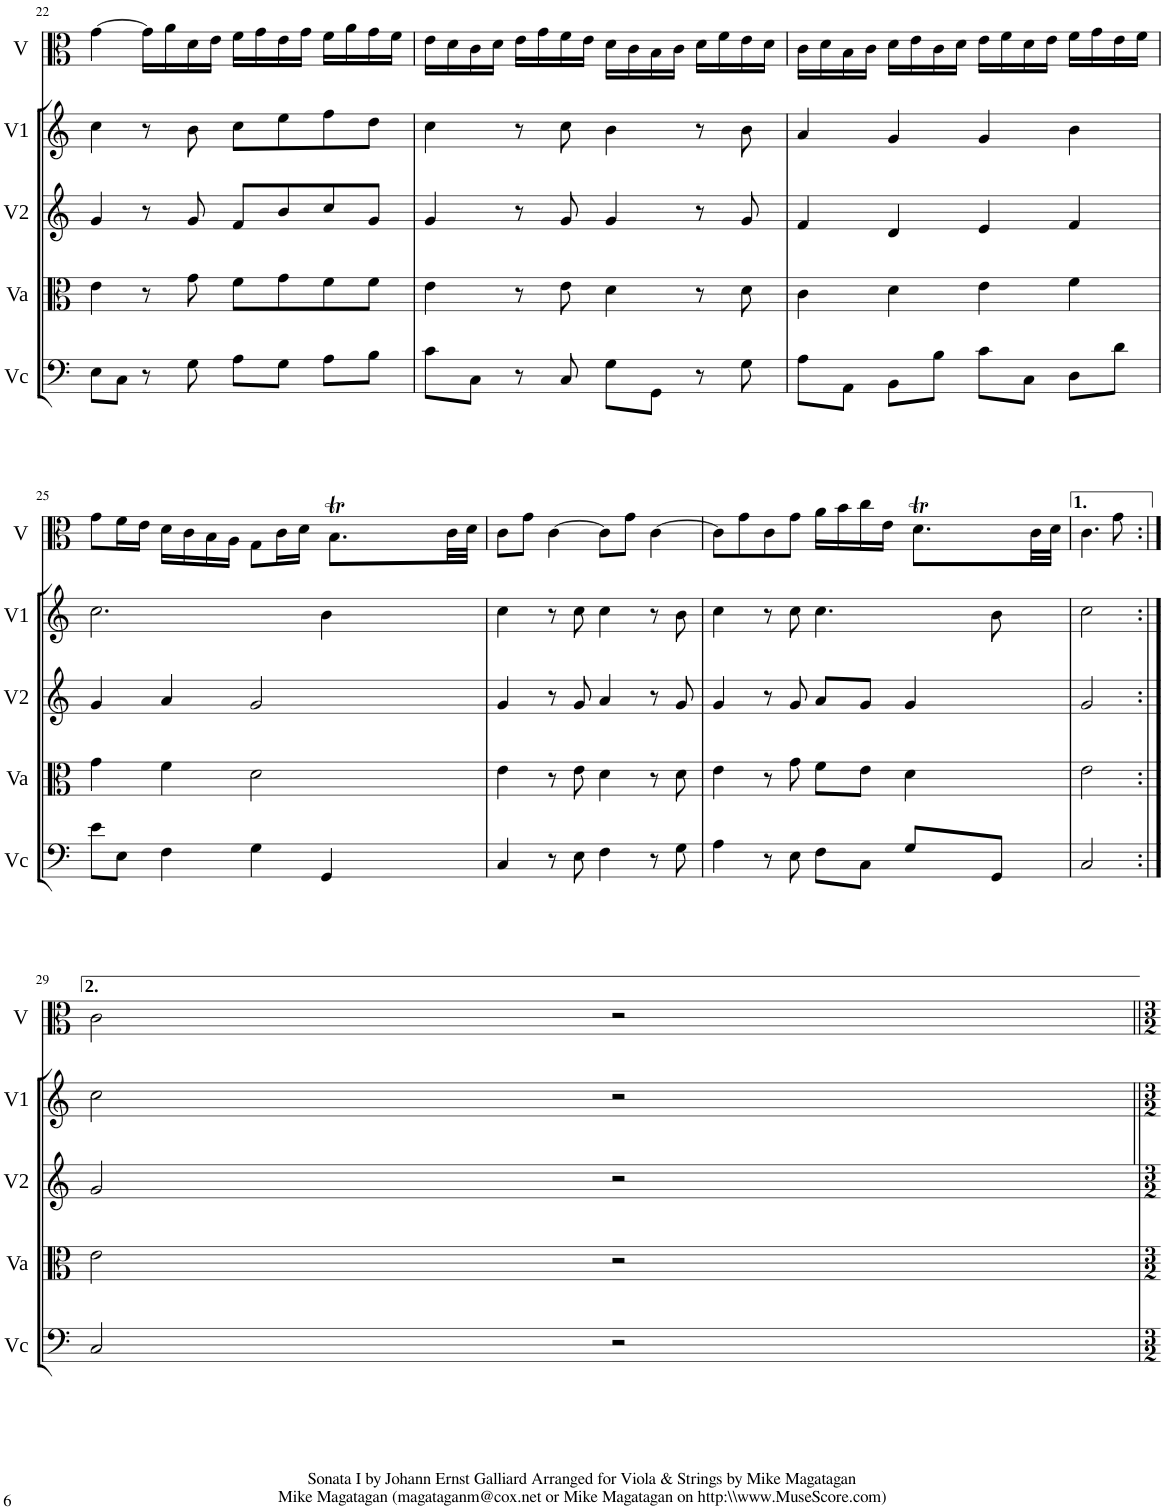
**kern	**kern	**kern	**kern	**kern
*part5	*part4	*part3	*part2	*part1
*staff5	*staff4	*staff3	*staff2	*staff1
*I"Cello	*I"Viola	*I"Violin 2	*I"Violin 1	*I"Viola
*	*I'Va	*I'V2	*I'V1	*I'V
!!LO:PB:g=z
*clefF4	*clefC3	*clefG2	*clefG2	*clefC3
*k[]	*k[]	*k[]	*k[]	*k[]
*M4/4	*M4/4	*M4/4	*M4/4	*M4/4
*met(c)	*met(c)	*met(c)	*met(c)	*met(c)
=22	=22	=22	=22	=22
8E\L	4e\	4g/	4cc\	[4g\
8C\J	.	.	.	.
8r	8r	8r	8r	16g\LL]
.	.	.	.	16a\
8G\	8g\	8g/	8b\	16d\
.	.	.	.	16e\JJ
8A\L	8f\L	8f/L	8cc\L	16f\LL
.	.	.	.	16g\
8G\J	8g\	8b/	8ee\	16e\
.	.	.	.	16g\JJ
8A\L	8f\	8cc/	8ff\	16f\LL
.	.	.	.	16a\
8B\J	8f\J	8g/J	8dd\J	16g\
.	.	.	.	16f\JJ
=23	=23	=23	=23	=23
8c\L	4e\	4g/	4cc\	16e\LL
.	.	.	.	16d\
8C\J	.	.	.	16c\
.	.	.	.	16d\JJ
8r	8r	8r	8r	16e\LL
.	.	.	.	16g\
8C/	8e\	8g/	8cc\	16f\
.	.	.	.	16e\JJ
8G\L	4d\	4g/	4b\	16d\LL
.	.	.	.	16c\
8GG\J	.	.	.	16B\
.	.	.	.	16c\JJ
8r	8r	8r	8r	16d\LL
.	.	.	.	16f\
8G\	8d\	8g/	8b\	16e\
.	.	.	.	16d\JJ
=24	=24	=24	=24	=24
8A\L	4c\	4f/	4a/	16c\LL
.	.	.	.	16d\
8AA\J	.	.	.	16B\
.	.	.	.	16c\JJ
8BB\L	4d\	4d/	4g/	16d\LL
.	.	.	.	16e\
8B\J	.	.	.	16c\
.	.	.	.	16d\JJ
8c\L	4e\	4e/	4g/	16e\LL
.	.	.	.	16f\
8C\J	.	.	.	16d\
.	.	.	.	16e\JJ
8D\L	4f\	4f/	4b\	16f\LL
.	.	.	.	16g\
8d\J	.	.	.	16e\
.	.	.	.	16f\JJ
!!LO:LB:g=z
=25	=25	=25	=25	=25
*	*	*	*	*^
8e\L	4g\	4g/	2.cc\	8g\L	2.ryy
8E\J	.	.	.	16f\L	.
.	.	.	.	16e\JJ	.
4F\	4f\	4a/	.	16d\LL	.
.	.	.	.	16c\	.
.	.	.	.	16B\	.
.	.	.	.	16A\JJ	.
4G\	2d\	2g/	.	8G\L	.
.	.	.	.	16c\L	.
.	.	.	.	16d\JJ	.
4GG/	.	.	4b\	8.Bt\L	32c!
.	.	.	.	.	32B!
.	.	.	.	.	32c!
.	.	.	.	.	32B!
.	.	.	.	.	32A!
.	.	.	.	.	32B!
.	.	.	.	32c\LL	16ryy
.	.	.	.	32d\JJJ	.
*	*	*	*	*v	*v
=26	=26	=26	=26	=26
4C/	4e\	4g/	4cc\	8c\L
.	.	.	.	8g\J
8r	8r	8r	8r	[4c\
8E\	8e\	8g/	8cc\	.
4F\	4d\	4a/	4cc\	8c\L]
.	.	.	.	8g\J
8r	8r	8r	8r	[4c\
8G\	8d\	8g/	8b\	.
=27	=27	=27	=27	=27
*	*	*	*	*^
4A\	4e\	4g/	4cc\	8c\L]	2.ryy
.	.	.	.	8g\	.
8r	8r	8r	8r	8c\	.
8E\	8g\	8g/	8cc\	8g\J	.
8F\L	8f\L	8a/L	4.cc\	16a\LL	.
.	.	.	.	16b\	.
8C\J	8e\J	8g/J	.	16cc\	.
.	.	.	.	16e\JJ	.
8G/L	4d\	4g/	.	8.dT\L	32e!
.	.	.	.	.	32d!
.	.	.	.	.	32e!
.	.	.	.	.	32d!
8GG/J	.	.	8b\	.	32e!
.	.	.	.	.	32d!
.	.	.	.	32c\LL	16ryy
.	.	.	.	32d\JJJ	.
*	*	*	*	*v	*v
=28	=28	=28	=28	=28
2C/	2e\	2g/	2cc\	4.c\
.	.	.	.	8g\
!!LO:LB:g=z
=29:|!	=29:|!	=29:|!	=29:|!	=29:|!
2C/	2e\	2g/	2cc\	2c\
2r	2r	2r	2r	2r
=||	=||	=||	=||	=||
*-	*-	*-	*-	*-
